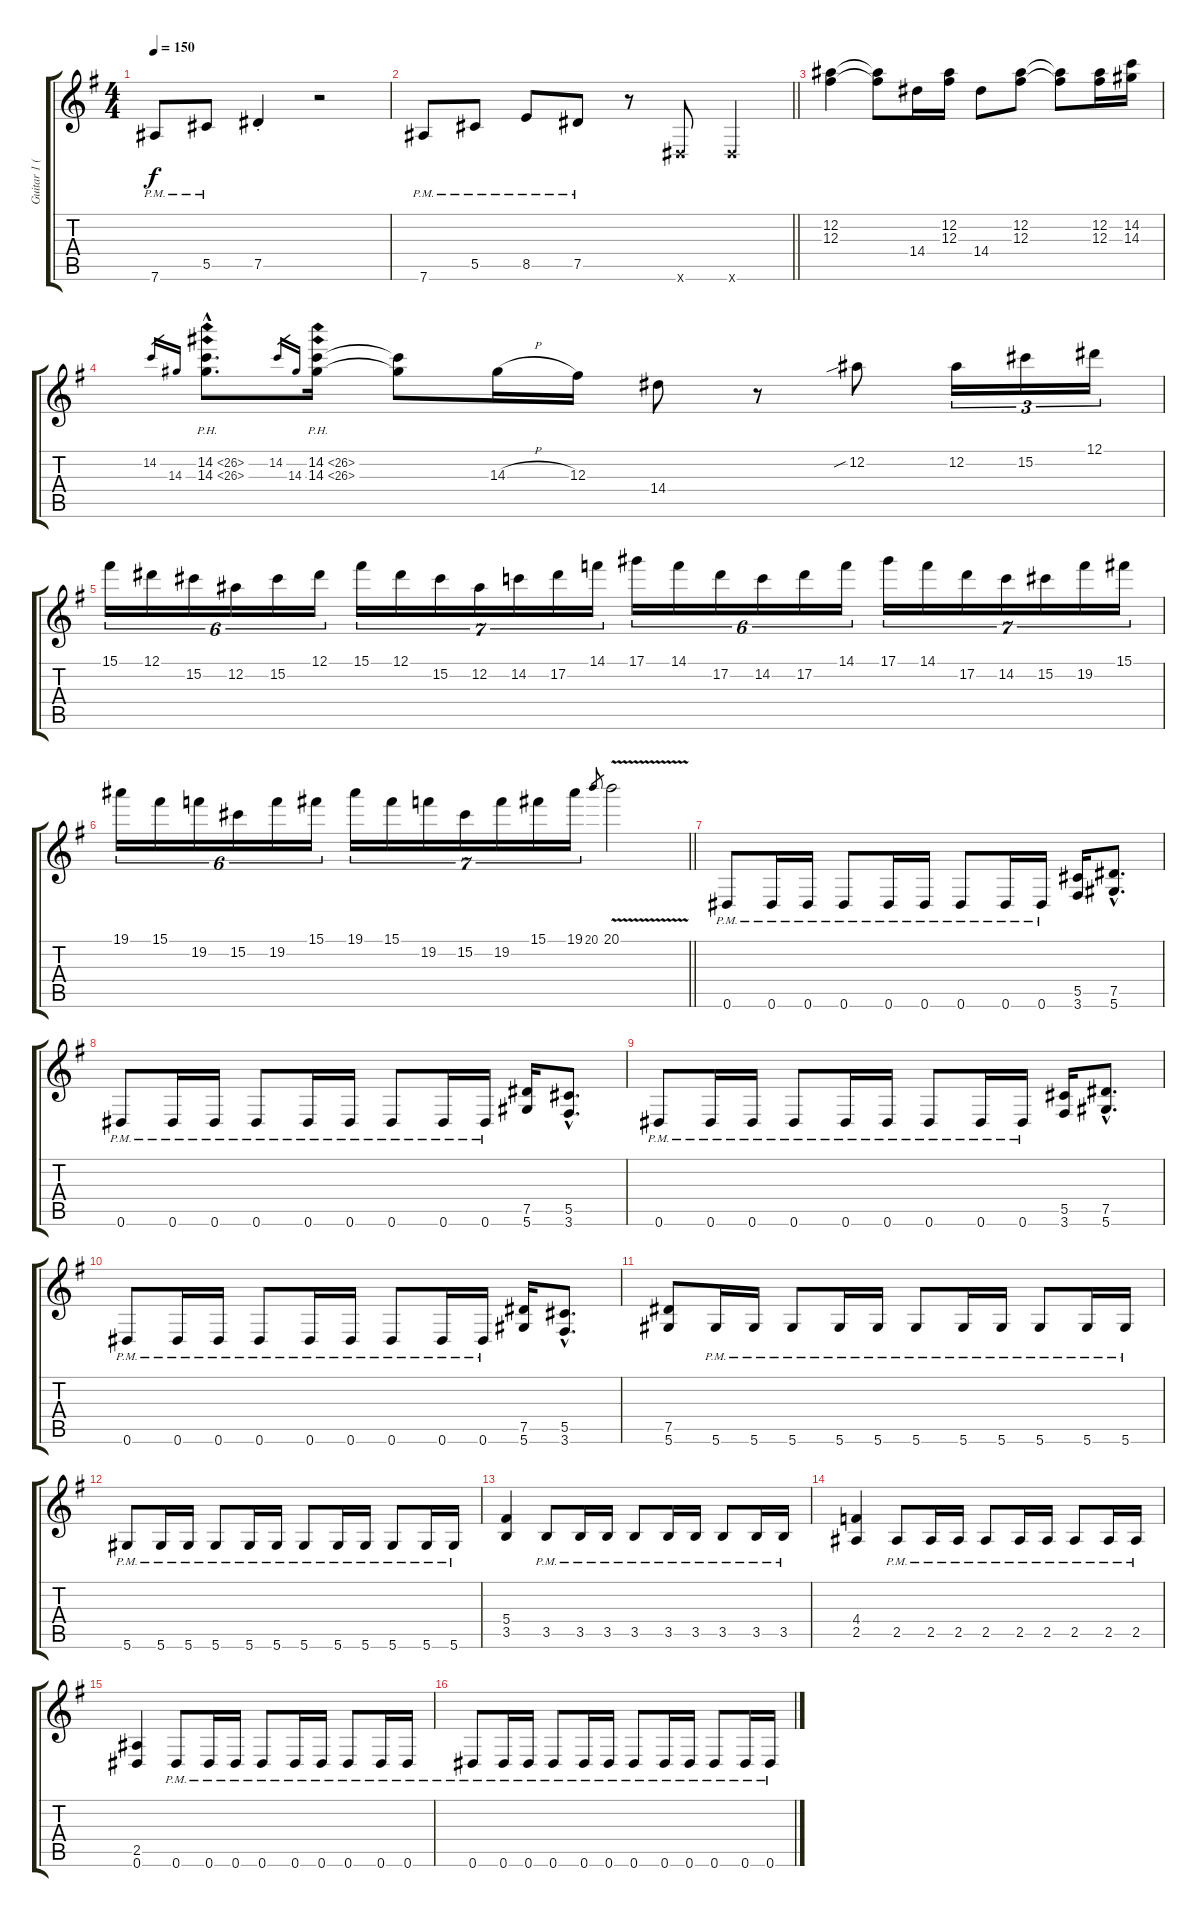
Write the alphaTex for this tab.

\track ("Guitar 1 (SheJa)" "Guitar 1 (") {instrument distortionguitar}
\staff {score tabs}
\tuning (Eb4 Bb3 Gb3 Db3 Ab2 Eb2) {hide}
\ts (4 4)
\tempo 150
\clef g2
\ks g
7.6{pm}.8{dy f instrument distortionguitar} 5.5{pm}.8 7.5{st}.4 r.2 |
\barLineRight lightlight
7.6{pm}.8 5.5{pm}.8 8.5{pm}.8 7.5{pm}.8 r.8 0.6{x}.8 0.6{x}.4 |
(12.2 12.3).4 (12.2{t} 12.3{t}).8 14.4.16 (12.2 12.3).16 14.4.8 (12.2 12.3).8 (12.2{t} 12.3{t}).8 (12.2 12.3).16 (14.2 14.3).16 |
14.2.16{gr} 14.3.16{gr} (14.2{ph 12 hac} 14.3{ph 12 hac}).8{d} 14.2.16{gr} 14.3.16{gr} (14.2{ph 12} 14.3{ph 12}).16 (14.2{t} 14.3{t}).8 14.3{h}.16 12.3.16 14.4.8 r.8 12.2{sib}.8 12.2.16{tu (3 2)} 15.2.16{tu (3 2)} 12.1.16{tu (3 2)} |
15.1.16{tu (6 4)} 12.1.16{tu (6 4)} 15.2.16{tu (6 4)} 12.2.16{tu (6 4)} 15.2.16{tu (6 4)} 12.1.16{tu (6 4)} 15.1.16{tu (7 4)} 12.1.16{tu (7 4)} 15.2.16{tu (7 4)} 12.2.16{tu (7 4)} 14.2.16{tu (7 4)} 17.2.16{tu (7 4)} 14.1.16{tu (7 4)} 17.1.16{tu (6 4)} 14.1.16{tu (6 4)} 17.2.16{tu (6 4)} 14.2.16{tu (6 4)} 17.2.16{tu (6 4)} 14.1.16{tu (6 4)} 17.1.16{tu (7 4)} 14.1.16{tu (7 4)} 17.2.16{tu (7 4)} 14.2.16{tu (7 4)} 15.2.16{tu (7 4)} 19.2.16{tu (7 4)} 15.1.16{tu (7 4)} |
\barLineRight lightlight
19.1.16{tu (6 4)} 15.1.16{tu (6 4)} 19.2.16{tu (6 4)} 15.2.16{tu (6 4)} 19.2.16{tu (6 4)} 15.1.16{tu (6 4)} 19.1.16{tu (7 4)} 15.1.16{tu (7 4)} 19.2.16{tu (7 4)} 15.2.16{tu (7 4)} 19.2.16{tu (7 4)} 15.1.16{tu (7 4)} 19.1.16{tu (7 4)} 20.1.8{gr} 20.1{v}.2 |
0.6{pm}.8 0.6{pm}.16 0.6{pm}.16 0.6{pm}.8 0.6{pm}.16 0.6{pm}.16 0.6{pm}.8 0.6{pm}.16 0.6{pm}.16 (5.5 3.6).16 (7.5{hac} 5.6{hac}).8{d} |
0.6{pm}.8 0.6{pm}.16 0.6{pm}.16 0.6{pm}.8 0.6{pm}.16 0.6{pm}.16 0.6{pm}.8 0.6{pm}.16 0.6{pm}.16 (7.5 5.6).16 (5.5{hac} 3.6{hac}).8{d} |
0.6{pm}.8 0.6{pm}.16 0.6{pm}.16 0.6{pm}.8 0.6{pm}.16 0.6{pm}.16 0.6{pm}.8 0.6{pm}.16 0.6{pm}.16 (5.5 3.6).16 (7.5{hac} 5.6{hac}).8{d} |
0.6{pm}.8 0.6{pm}.16 0.6{pm}.16 0.6{pm}.8 0.6{pm}.16 0.6{pm}.16 0.6{pm}.8 0.6{pm}.16 0.6{pm}.16 (7.5 5.6).16 (5.5{hac} 3.6{hac}).8{d} |
(7.5 5.6).8 5.6{pm}.16 5.6{pm}.16 5.6{pm}.8 5.6{pm}.16 5.6{pm}.16 5.6{pm}.8 5.6{pm}.16 5.6{pm}.16 5.6{pm}.8 5.6{pm}.16 5.6{pm}.16 |
5.6{pm}.8 5.6{pm}.16 5.6{pm}.16 5.6{pm}.8 5.6{pm}.16 5.6{pm}.16 5.6{pm}.8 5.6{pm}.16 5.6{pm}.16 5.6{pm}.8 5.6{pm}.16 5.6{pm}.16 |
(5.4 3.5).4 3.5{pm}.8 3.5{pm}.16 3.5{pm}.16 3.5{pm}.8 3.5{pm}.16 3.5{pm}.16 3.5{pm}.8 3.5{pm}.16 3.5{pm}.16 |
(4.4 2.5).4 2.5{pm}.8 2.5{pm}.16 2.5{pm}.16 2.5{pm}.8 2.5{pm}.16 2.5{pm}.16 2.5{pm}.8 2.5{pm}.16 2.5{pm}.16 |
(2.5 0.6).4 0.6{pm}.8 0.6{pm}.16 0.6{pm}.16 0.6{pm}.8 0.6{pm}.16 0.6{pm}.16 0.6{pm}.8 0.6{pm}.16 0.6{pm}.16 |
0.6{pm}.8 0.6{pm}.16 0.6{pm}.16 0.6{pm}.8 0.6{pm}.16 0.6{pm}.16 0.6{pm}.8 0.6{pm}.16 0.6{pm}.16 0.6{pm}.8 0.6{pm}.16 0.6{pm}.16
